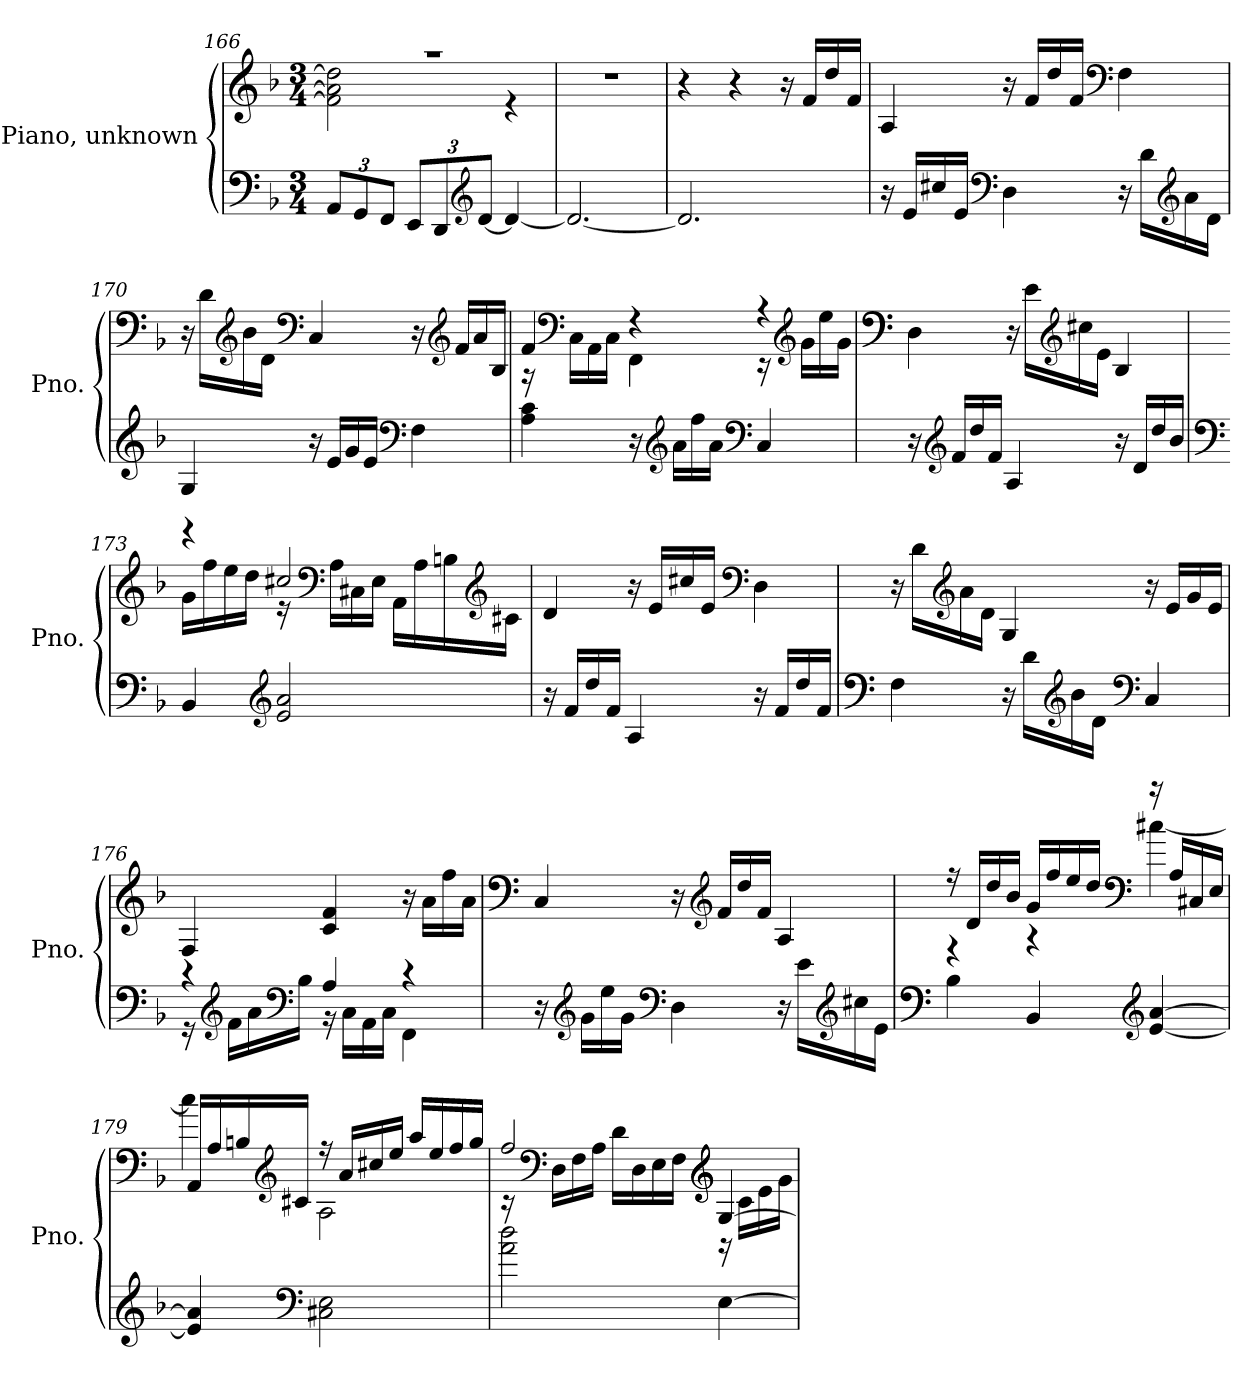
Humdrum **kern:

**kern	**kern
*part1	*part1
*staff2	*staff1
*I"Piano, unknown	*
*I'Pno.	*
*clefF4	*clefG2
*k[b-]	*k[b-]
*M3/4	*M3/4
*Xbrackettup	*
=166	=166
*	*^
12AA/L	2.r	2f\] 2a\] 2dd\]
12GG/	.	.
12FF/J	.	.
12EE/L	.	.
12DD/	.	.
*clefG2	*	*
[12d/J	.	.
4d/_	.	4r
*	*v	*v
=167	=167
2.d/_	2.r
=168	=168
2.d/]	4r
.	4r
.	16r
.	16f/LL
.	16dd/
.	16f/JJ
!!LO:LB:g=z
=169	=169
16r	4A/
16e/LL	.
16cc#X/	.
16e/JJ	.
*clefF4	*
4D\	16r
.	16f/LL
.	16dd/
.	16f/JJ
*	*clefF4
16r	4F\
16d\LL	.
*clefG2	*
16a\	.
16d\JJ	.
=170	=170
4G/	16r
.	16d\LL
*	*clefG2
.	16b-\
.	16d\JJ
*	*clefF4
16r	4C/
16e/LL	.
16g/	.
16e/JJ	.
*clefF4	*
4F\	16r
*	*clefG2
.	16f/LL
.	16a/
.	16B-/JJ
!!LO:PB:g=z
=171	=171
*	*^
4A\ 4c\	4f/	16r
*	*clefF4	*
.	.	16C\LL
.	.	16AA\
.	.	16C\JJ
16r	4r	4FF\
*clefG2	*	*
16a\LL	.	.
16ff\	.	.
16a\JJ	.	.
*clefF4	*	*
4C/	4r	16r
*	*clefG2	*
.	.	16g\LL
.	.	16ee\
.	.	16g\JJ
*	*v	*v
=172	=172
*	*clefF4
16r	4D\
*clefG2	*
16f/LL	.
16dd/	.
16f/JJ	.
4A/	16r
.	16e\LL
*	*clefG2
.	16cc#X\
.	16e\JJ
16r	4B-/
16d/LL	.
16dd/	.
16b-/JJ	.
!!LO:LB:g=z
=173	=173
*clefF4	*
*	*^
4BB-/	4r	16g\LL
.	.	16ff\
.	.	16ee\
.	.	16dd\JJ
*clefG2	*	*
2e/ 2a/	2cc#X/	16r
*	*clefF4	*
.	.	16A\LL
.	.	16C#X\
.	.	16E\JJ
.	.	16AA\LL
.	.	16A\
.	.	16Bn\
*	*clefG2	*
.	.	16c#X\JJ
*	*v	*v
=174	=174
16r	4d/
16f/LL	.
16dd/	.
16f/JJ	.
4A/	16r
.	16e/LL
.	16cc#X/
.	16e/JJ
*	*clefF4
16r	4D\
16f/LL	.
16dd/	.
16f/JJ	.
!!LO:LB:g=z
=175	=175
*clefF4	*
4F\	16r
.	16d\LL
*	*clefG2
.	16a\
.	16d\JJ
16r	4G/
16d\LL	.
*clefG2	*
16b-\	.
16d\JJ	.
*clefF4	*
4C/	16r
.	16e/LL
.	16g/
.	16e/JJ
=176	=176
*^	*
4r	16r	4F/
*clefG2	*	*
.	16f\LL	.
.	16a\	.
*clefF4	*	*
.	16B-\JJ	.
4A/	16r	4c/ 4f/
.	16C\LL	.
.	16AA\	.
.	16C\JJ	.
4r	4FF\	16r
.	.	16a\LL
.	.	16ff\
.	.	16a\JJ
*v	*v	*
!!LO:LB:g=z
=177	=177
*	*clefF4
16r	4C/
*clefG2	*
16g\LL	.
16ee\	.
16g\JJ	.
*clefF4	*
4D\	16r
*	*clefG2
.	16f/LL
.	16dd/
.	16f/JJ
16r	4A/
16e\LL	.
*clefG2	*
16cc#X\	.
16e\JJ	.
=178	=178
*clefF4	*
*	*^
4B-\	16r	4r
.	16d/LL	.
.	16dd/	.
.	16b-/JJ	.
4BB-/	16g/LL	4r
.	16ff/	.
.	16ee/	.
.	16dd/JJ	.
*clefG2	*clefF4	*
[4e/ [4a/	16r	[4cc#X\
.	16A/LL	.
.	16C#X/	.
.	16E/JJ	.
!!LO:LB:g=z	!!
=179	=179	=179
4e/] 4a/]	16AA/LL	4cc#\]
.	16A/	.
.	16Bn/	.
*	*clefG2	*
.	16c#X/JJ	.
*clefF4	*	*
2C#X\ 2E\	16r	2A\
.	16a/LL	.
.	16cc#X/	.
.	16ee/JJ	.
.	16aa/LL	.
.	16ee/	.
.	16ff/	.
.	16gg/JJ	.
=180	=180	=180
2a\ 2dd\	2ff/	16r
*	*clefF4	*
.	.	16D\LL
.	.	16F\
.	.	16A\JJ
.	.	16d\LL
.	.	16D\
.	.	16E\
.	.	16F\JJ
*	*clefG2	*
[4E\	[4G/	16r
.	.	16c\LL
.	.	16e\
.	.	16g\JJ
*	*v	*v
=	=
*-	*-
